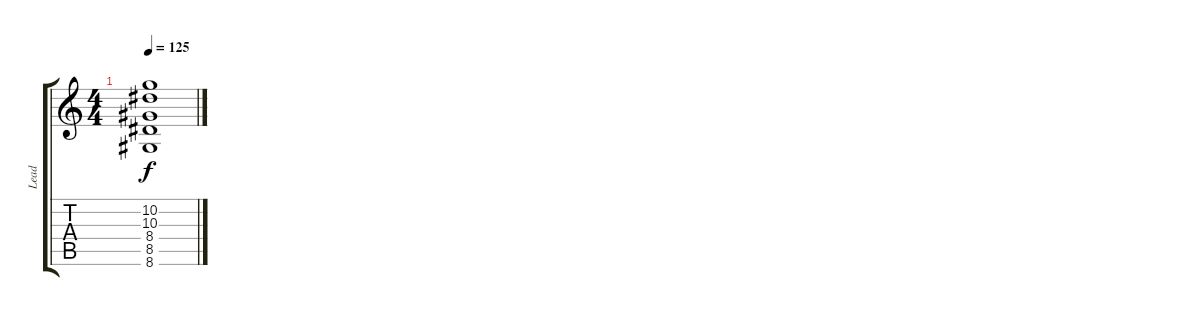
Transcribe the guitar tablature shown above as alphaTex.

\track ("Lead" "Lead") {instrument distortionguitar}
\staff {score tabs}
\tuning (D4 A3 F3 C3 G2 C2) {hide}
\ts (4 4)
\tempo 125
\clef g2
\ks c
(10.2{t} 10.3{t} 8.4{t} 8.5{t} 8.6{t}).1{dy f}
